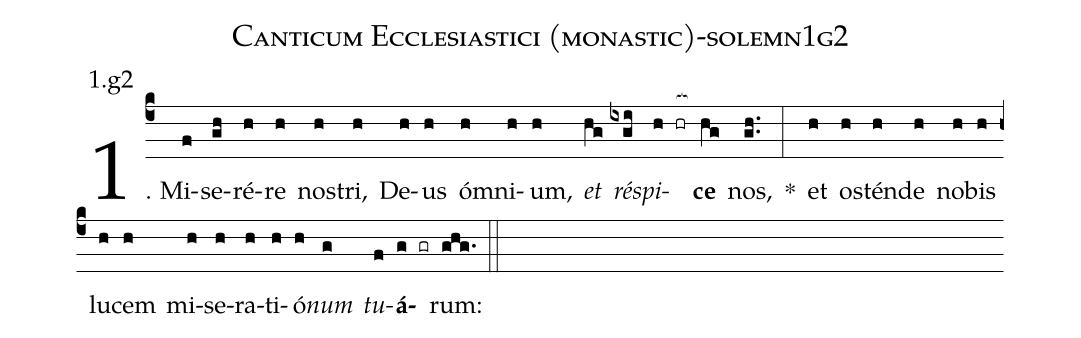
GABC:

name: Canticum Ecclesiastici (monastic)-solemn1g2;
annotation: 1.g2;
%%
(c4)1. Mi(f)se(gh)ré(h)re(h) nos(h)tri,(h) De(h)us(h) óm(h)ni(h)um,(h) <i>et</i>(hg) <i>ré</i>(ixgi)<i>spi</i>(h hr[ocb:1{])<b>ce</b>(hg[ocb:0}]) nos,(gh..) *(:) et(h) os(h)tén(h)de(h) no(h)bis(h) lu(h)cem(h) mi(h)se(h)ra(h)ti(h)ó(h)<i>num</i>(g) <i>tu</i>(f)<b>á</b>(g gr)rum:(ghg.) (::)
